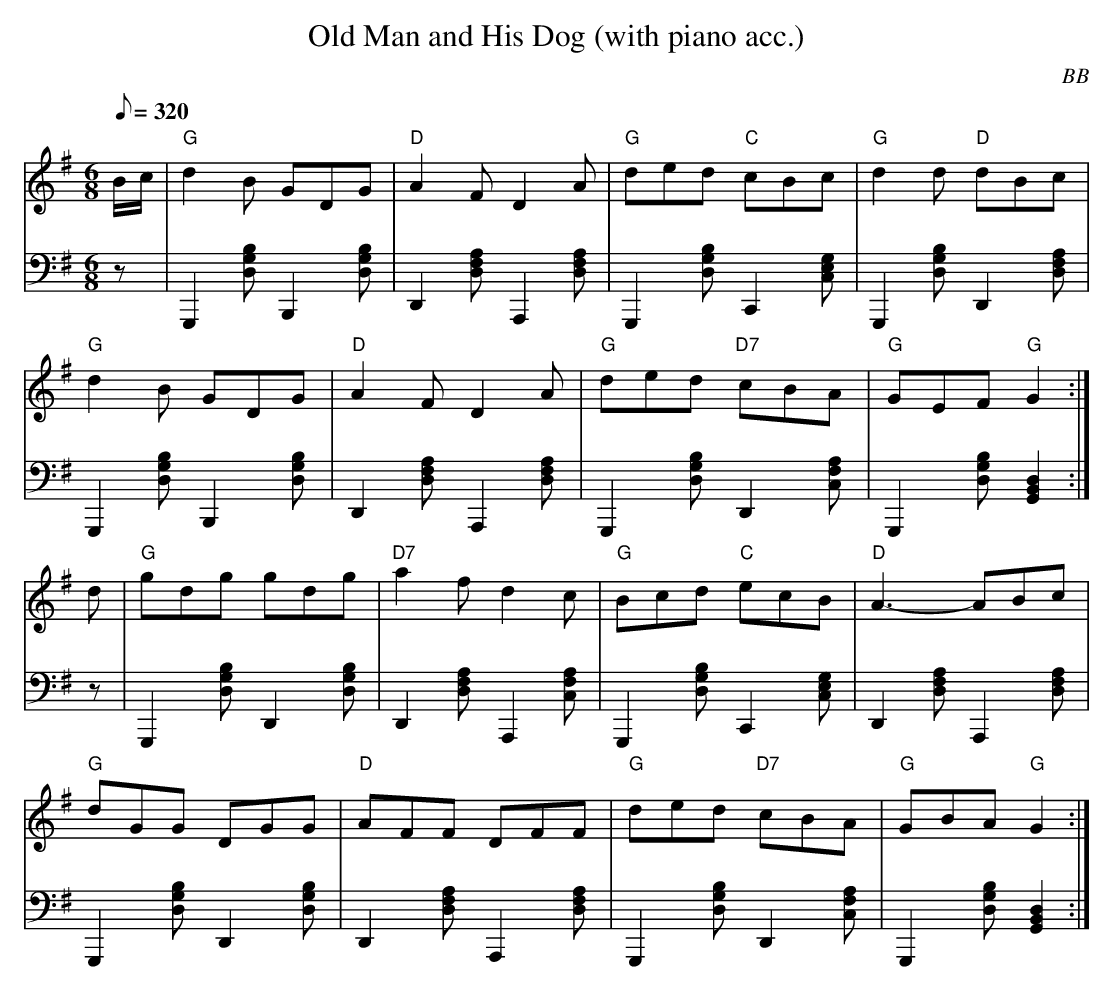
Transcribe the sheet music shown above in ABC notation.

X:1
T: Old Man and His Dog (with piano acc.)
C: BB
Q: 1/8=320
M: 6/8
L: 1/8
V: 1 program 1 105 volume=80 %banjo
V: 2 volume=70 clef=bass m=D program 1 01
K: G
[V:1] B/c/ |"G"d2 B GDG | "D"A2 F D2 A | "G"ded "C"cBc | "G"d2 d "D"dBc |
[V:2] z|G,,2[GBD]B,,2[GBD]|D,2[AFD]A,,2[AFD]|G,,2[GBD]C,2[EGC]|G,,2[GBD]D,2[AFD]|
[V:1] "G"d2 B GDG | "D"A2 F D2 A | "G"ded "D7"cBA | "G"GEF "G"G2 :|
[V:2] G,,2[GBD]B,,2[GBD]|D,2[AFD]A,,2[AFD]|G,,2[GBD]D,2[AFC]|G,,2[GBD][G,2B,2D2]:|
[V:1] d|"G"gdg gdg | "D7"a2 f d2 c | "G"Bcd "C"ecB | "D"A3-ABc |
[V:2] z|G,,2[GBD]D,2[GBD]|D,2[AFD]A,,2[AFC]|G,,2[GBD]C,2[EGC]|D,2[AFD]A,,2[AFD]|
[V:1] "G"dGG DGG |"D" AFF DFF | "G"ded "D7"cBA |"G"GBA "G"G2 :|
[V:2] G,,2[GBD]D,2[GBD]|D,2[AFD]A,,2[AFD]|G,,2[GBD]D,2[AFC]|G,,2[GBD][G,2B,2D2]:|
